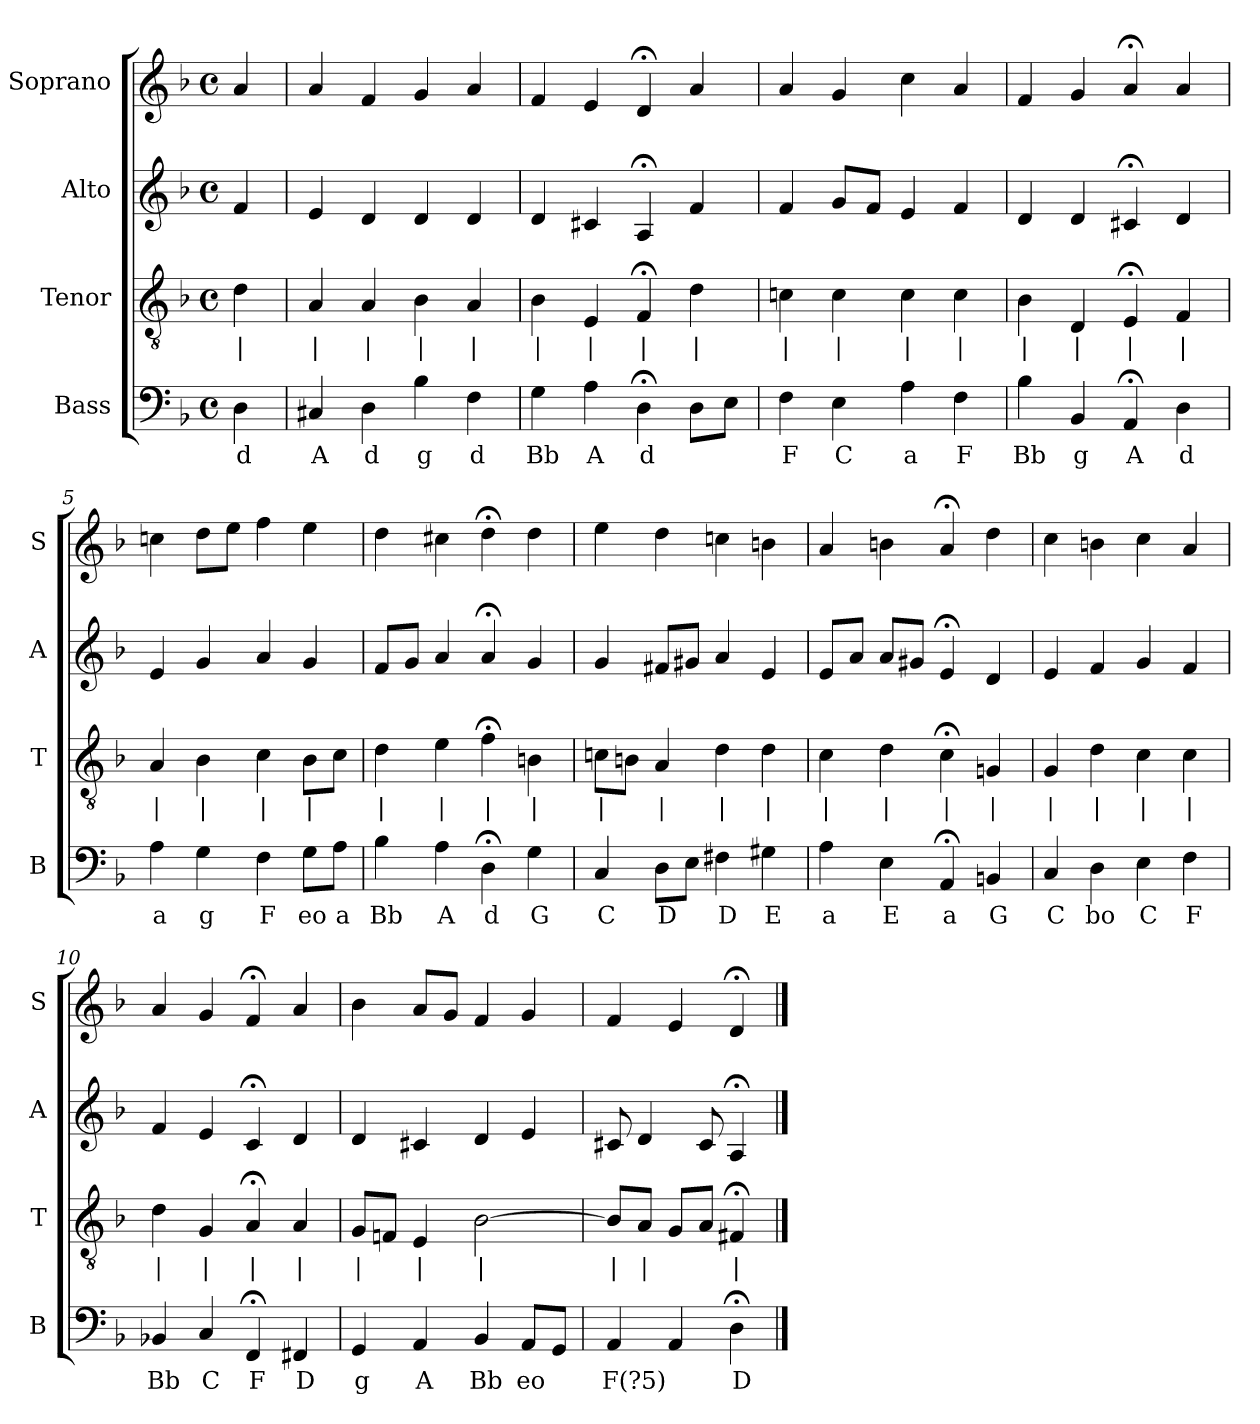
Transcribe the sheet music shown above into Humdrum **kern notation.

**kern	**text	**kern	**text	**kern	**kern
*part4	*part4	*part3	*part3	*part2	*part1
*staff4	*staff4	*staff3	*staff3	*staff2	*staff1
*I"Bass	*	*I"Tenor	*	*I"Alto	*I"Soprano
*I'B	*	*I'T	*	*I'A	*I'S
*clefF4	*	*clefGv2	*	*clefG2	*clefG2
*k[b-]	*	*k[b-]	*	*k[b-]	*k[b-]
*d:	*	*d:	*	*d:	*d:
*M4/4	*	*M4/4	*	*M4/4	*M4/4
*met(c)	*	*met(c)	*	*met(c)	*met(c)
*MM100	*	*MM100	*	*MM100	*MM100
=	=	=	=	=	=
4D	d	4d	|	4f	4a
=1	=1	=1	=1	=1	=1
4C#X	A	4A	|	4e	4a
4D	d	4A	|	4d	4f
4B-	g	4B-	|	4d	4g
4F	d	4A	|	4d	4a
=2	=2	=2	=2	=2	=2
4G	Bb	4B-	|	4d	4f
4A	A	4E	|	4c#X	4e
4D;<	d	4F;<	|	4A;<	4d;<
8DL	.	4d	|	4f	4a
8EJ	.	.	.	.	.
=3	=3	=3	=3	=3	=3
4F	F	4cn	|	4f	4a
4E	C	4c	|	8gL	4g
.	.	.	.	8fJ	.
4A	a	4c	|	4e	4cc
4F	F	4c	|	4f	4a
=4	=4	=4	=4	=4	=4
4B-	Bb	4B-	|	4d	4f
4BB-	g	4D	|	4d	4g
4AA;<	A	4E;<	|	4c#X;<	4a;<
4D	d	4F	|	4d	4a
=5	=5	=5	=5	=5	=5
4A	a	4A	|	4e	4ccn
4G	g	4B-	|	4g	8ddL
.	.	.	.	.	8eeJ
4F	F	4c	|	4a	4ff
8GL	eo	8B-L	|	4g	4ee
8AJ	a	8cJ	.	.	.
=6	=6	=6	=6	=6	=6
4B-	Bb	4d	|	8fL	4dd
.	.	.	.	8gJ	.
4A	A	4e	|	4a	4cc#X
4D;<	d	4f;<	|	4a;<	4dd;<
4G	G	4Bn	|	4g	4dd
=7	=7	=7	=7	=7	=7
4C	C	8cnL	|	4g	4ee
.	.	8BnJ	.	.	.
8DL	D	4A	|	8f#XL	4dd
8EJ	.	.	.	8g#XJ	.
4F#X	D	4d	|	4a	4ccn
4G#X	E	4d	|	4e	4bn
=8	=8	=8	=8	=8	=8
4A	a	4c	|	8eL	4a
.	.	.	.	8aJ	.
4E	E	4d	|	8aL	4bn
.	.	.	.	8g#XJ	.
4AA;<	a	4c;<	|	4e;<	4a;<
4BBn	G	4Gn	|	4d	4dd
=9	=9	=9	=9	=9	=9
4C	C	4G	|	4e	4cc
4D	bo	4d	|	4f	4bn
4E	C	4c	|	4g	4cc
4F	F	4c	|	4f	4a
=10	=10	=10	=10	=10	=10
4BB-X	Bb	4d	|	4f	4a
4C	C	4G	|	4e	4g
4FF;<	F	4A;<	|	4c;<	4f;<
4FF#X	D	4A	|	4d	4a
=11	=11	=11	=11	=11	=11
4GG	g	8GL	|	4d	4b-
.	.	8FnJ	.	.	.
4AA	A	4E	|	4c#X	8aL
.	.	.	.	.	8gJ
4BB-	Bb	[2B-	|	4d	4f
8AAL	eo	.	.	4e	4g
8GGJ	.	.	.	.	.
=12	=12	=12	=12	=12	=12
4AA	F(?5)	8B-L]	|	8c#X	4f
.	.	8AJ	|	4d	.
4AA	.	8GL	.	.	4e
.	.	8AJ	.	8c#	.
4D;<	D	4F#X;<	|	4A;<	4d;<
==	==	==	==	==	==
*-	*-	*-	*-	*-	*-
